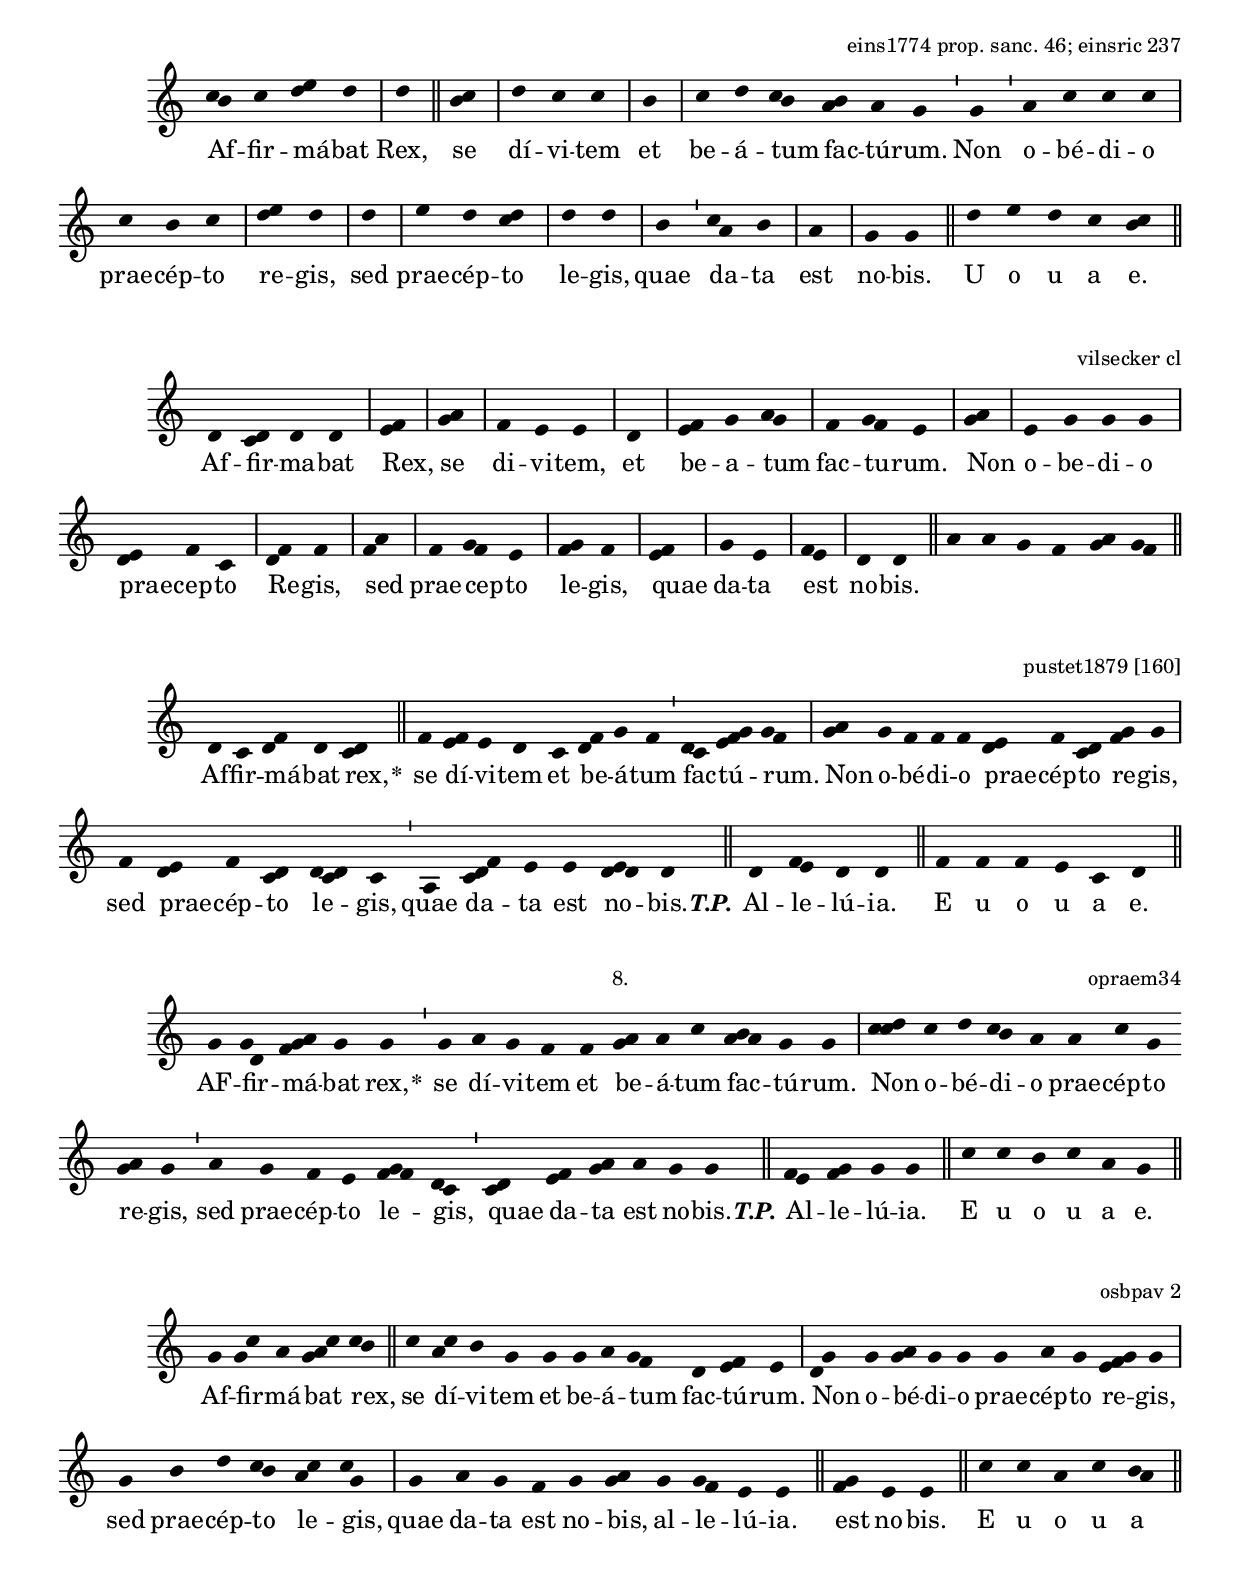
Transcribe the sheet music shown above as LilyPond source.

\version "2.19.32"

\include "../lib/synopsis.ily"

\score {
  \transpose c c' {
    \plainchant
    \melisma { c' b } c' \melisma { d' e' } d' \bar "|" d' \bar "||"
    \melisma { b c' } \bar "|" d' c' c' \bar "|" b \bar "|" c' d' \melisma { c' b } \melisma { a b } a g \bar "'"
    g \bar "'" a c' c' c' \bar "|" c' b c' \bar "|" \melisma { d' e' } d' \bar "|"
    d' \bar "|" e' d' \melisma { c' d' } \bar "|" d' d' \bar "|"
    b \bar "'" \melisma { c' a } b \bar "|" a \bar "|" g g \bar "||"
    d' e' d' c' \melisma { b c' } \bar "||"
  }
  \addlyrics {
    Af -- fir -- má -- bat Rex,
    se dí -- vi -- tem et be -- á -- tum
    fac -- tú -- rum.
    Non o -- bé -- di -- o prae -- cép -- to re -- gis,
    sed prae -- cép -- to le -- gis,
    quae da -- ta est no -- bis.
    U o u a e.
  }
  \header {
    fontes = "eins1774 prop. sanc. 46; einsric 237"
  }
}

\score {
  \transpose c c' {
    \plainchant
    d4 \melisma { c d } d d \bar "|" \melisma { e f } \bar "|"
    \melisma { g a } \bar "|" f e e \bar "|" d \bar "|" \melisma { e f } g \melisma { a g } \bar "|"
    f \melisma { g f } e \bar "|"
    \melisma { g a } \bar "|" e g g g \bar "|" \melisma { d e } f c \bar "|" \melisma { d f } f \bar "|"
    \melisma { f a } \bar "|" f \melisma { g f } e \bar "|" \melisma { f g } f \bar "|"
    \melisma { e f } \bar "|" g e \bar "|" \melisma { f e } \bar "|" d d \bar "||"
    a a g f \melisma { g a } \melisma { g f } \bar "||"
  }
  \addlyrics {
    Af -- fir -- ma -- bat Rex,
    se di -- vi -- tem, et be -- a -- tum
    fac -- tu -- rum.
    Non o -- be -- di -- o prae -- cep -- to Re -- gis,
    sed prae -- cep -- to le -- gis,
    quae da -- ta est no -- bis.
  }
  \header {
    fontes = "vilsecker cl"
  }
}

\score {
  \transpose c c' {
    \plainchant
    d4 c \melisma{ d f } d \melisma{ c d } \bar "||"
    f \melisma{ e f } e d c \melisma{ d f } g f \bar "'"
    \melisma{ d c } \melisma{ e f g } \melisma{ g f } \bar "|"
    \melisma{ g a } g f f f \melisma{ d e } f \melisma{ c d } \melisma{ f g } g \bar "|"
    f \melisma{ d e } f \melisma{ c d } \melisma{ d c d } c \bar "'"
    a, \melisma{ c d f } e e \melisma{ d e d } d \bar "||"
    d \melisma{ f e } d d \bar "||"
    f f f e c d \bar "||"
  }
  \addlyrics {
    Af -- fir -- má -- bat rex, \set stanza = \markup{"*"}
    se dí -- vi -- tem et be -- á -- tum
    fac -- tú -- rum.
    Non o -- bé -- di -- o prae -- cép -- to re -- gis,
    sed prae -- cép -- to le -- gis,
    quae da -- ta est no -- bis.
    \set stanza = \markup{\italic{T.P.}}
    Al -- le -- lú -- ia.
    E u o u a e.
  }
  \header {
    fontes = "pustet1879 [160]"
  }
}

\score {
  \transpose c c' {
    \plainchant
    g4 \melisma { g d } \melisma { f g a } g \bar "" g \bar "'"
    g \bar "" a g f \bar "" f \bar "" \melisma { g a } a c' \bar "" \melisma { a b a } g g \bar "|"
    \melisma { c' c' d' } \bar "" c' d' \melisma { c' b } a \bar "" a c' g \bar "" \melisma { g a } g \bar "'"
    a \bar "" g f e \bar "" \melisma { f g f } \melisma { d c } \bar "'"
    \melisma { c d } \bar "" \melisma { e f } \melisma { g a } \bar "" a \bar "" g g \bar "||"
    \melisma { f e } \melisma { f g } g g \bar "||"
    c' \bar "" c' \bar "" b \bar "" c' \bar "" a \bar "" g \bar "||"
  }
  \addlyrics {
    AF -- fir -- má -- bat rex, \set stanza = \markup{"*"}
    se dí -- vi -- tem et be -- á -- tum fac -- tú -- rum.
    Non o -- bé -- di -- o prae -- cép -- to re -- gis,
    sed prae -- cép -- to le -- gis,
    quae da -- ta est no -- bis.
    \set stanza = \markup{\italic{T.P.}}
    Al -- le -- lú -- ia.
    E u o u a e.
  }
  \header {
    annotation = "8."
    mode = "8"
    office-part = "antiphona"
    fontes = "opraem34"
  }
}

\score {
  \transpose c c' {
    \plainchant
    g4 \melisma { g c' } a \melisma { g a c' } \melisma { c' b } \bar "||"
    c' \melisma { a c' } b g g g a \melisma { g f } d \melisma { e f } e \bar "|"
    \melisma { d g } g \melisma { g a } g g g a g \melisma { e f g } g \bar "|"
    g b d' \melisma { c' b } \melisma { a c' } \melisma { c' g } \bar "|"
    g a g f g \melisma { g a } g \melisma { g f } e e \bar "||"
    \melisma { f g } e e \bar "||"
    c' c' a c' \melisma { b a } \bar "||"
  }
  \addlyrics {
    Af -- fir -- má -- bat rex,
    se dí -- vi -- tem et be -- á -- tum
    fac -- tú -- rum.
    Non o -- bé -- di -- o prae -- cép -- to re -- gis,
    sed prae -- cép -- to le -- gis,
    quae da -- ta est no -- bis, al -- le -- lú -- ia.
    est no -- bis.
    E u o u a e.
  }
  \header {
    fontes = "osbpav 2"
  }
}

%{
\score {
  \transpose c c' {
    \plainchant

  }
  \addlyrics {

  }
  \header {
    fontes = ""
  }
}
%}